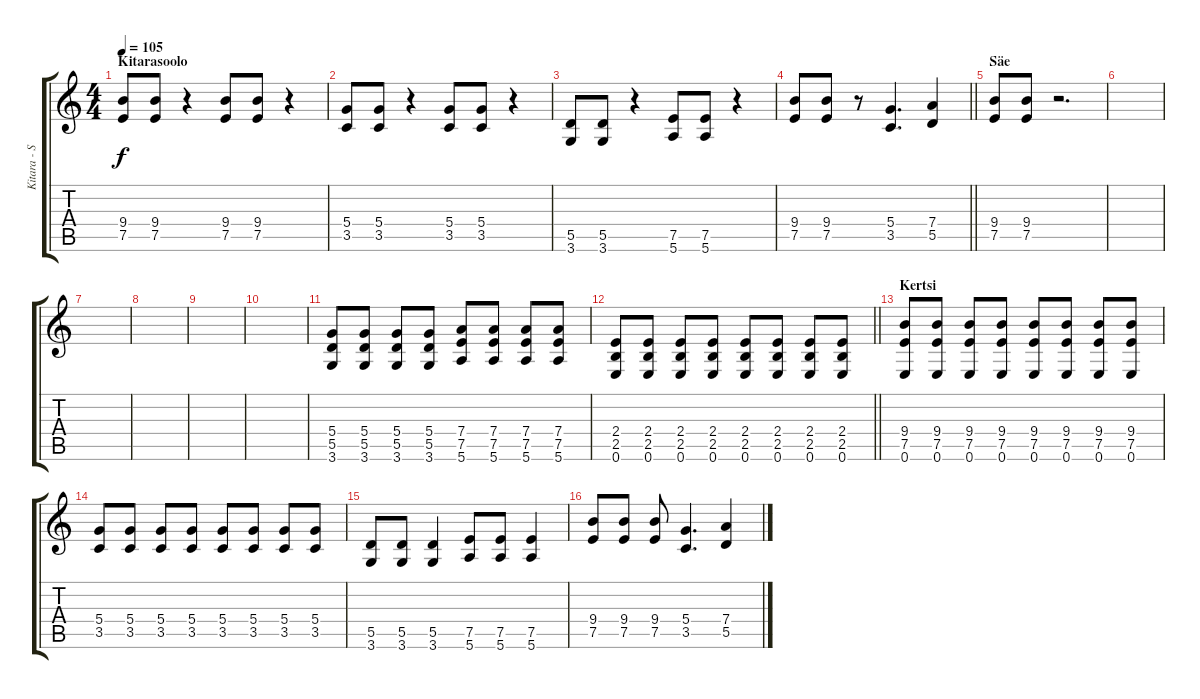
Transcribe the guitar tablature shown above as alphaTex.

\track ("Kitara - Särö" "Kitara - S") {instrument overdrivenguitar}
\staff {score tabs}
\tuning (E4 B3 G3 D3 A2 E2) {hide}
\ts (4 4)
\section ("" "Kitarasoolo")
\tempo 105
\clef g2
\ks c
(9.4 7.5).8{dy f} (9.4 7.5).8 r.4 (9.4 7.5).8 (9.4 7.5).8 r.4 |
(5.4 3.5).8 (5.4 3.5).8 r.4 (5.4 3.5).8 (5.4 3.5).8 r.4 |
(5.5 3.6).8 (5.5 3.6).8 r.4 (7.5 5.6).8 (7.5 5.6).8 r.4 |
\barLineRight lightlight
(9.4 7.5).8 (9.4 7.5).8 r.8 (5.4 3.5).4{d} (7.4 5.5).4 |
\section ("" "Säe")
(9.4 7.5).8 (9.4 7.5).8 r.2{d} |
|
|
|
|
|
(5.4 5.5 3.6).8 (5.4 5.5 3.6).8 (5.4 5.5 3.6).8 (5.4 5.5 3.6).8 (7.4 7.5 5.6).8 (7.4 7.5 5.6).8 (7.4 7.5 5.6).8 (7.4 7.5 5.6).8 |
\barLineRight lightlight
(2.4 2.5 0.6).8 (2.4 2.5 0.6).8 (2.4 2.5 0.6).8 (2.4 2.5 0.6).8 (2.4 2.5 0.6).8 (2.4 2.5 0.6).8 (2.4 2.5 0.6).8 (2.4 2.5 0.6).8 |
\section ("" "Kertsi")
(9.4 7.5 0.6).8 (9.4 7.5 0.6).8 (9.4 7.5 0.6).8 (9.4 7.5 0.6).8 (9.4 7.5 0.6).8 (9.4 7.5 0.6).8 (9.4 7.5 0.6).8 (9.4 7.5 0.6).8 |
(5.4 3.5).8 (5.4 3.5).8 (5.4 3.5).8 (5.4 3.5).8 (5.4 3.5).8 (5.4 3.5).8 (5.4 3.5).8 (5.4 3.5).8 |
(5.5 3.6).8 (5.5 3.6).8 (5.5 3.6).4 (7.5 5.6).8 (7.5 5.6).8 (7.5 5.6).4 |
(9.4 7.5).8 (9.4 7.5).8 (9.4 7.5).8 (5.4 3.5).4{d} (7.4 5.5).4
